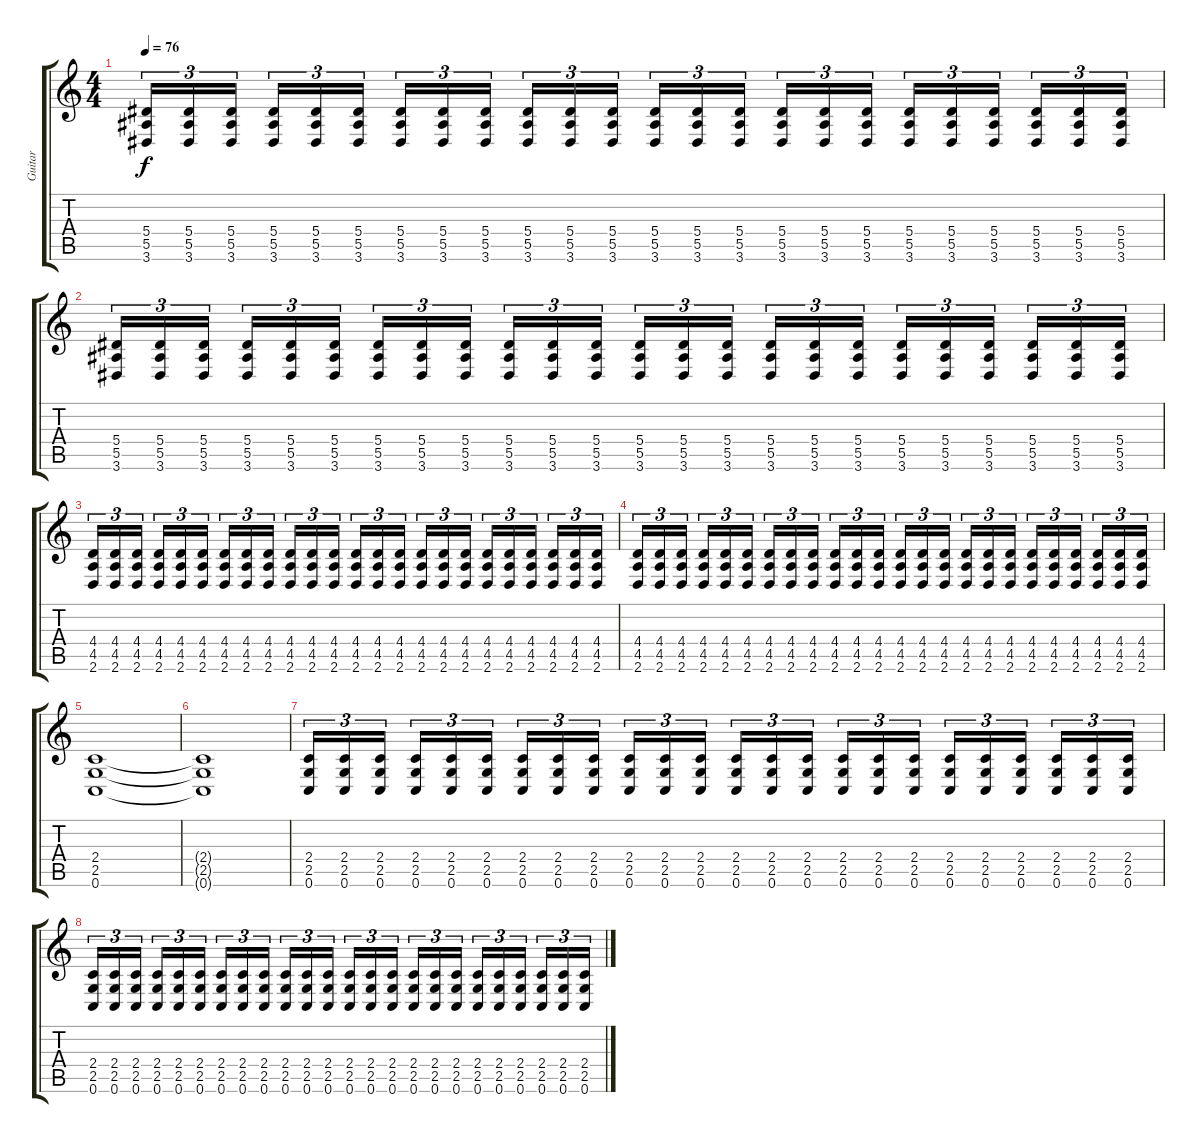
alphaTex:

\track ("Guitar" "Guitar") {instrument distortionguitar}
\staff {score tabs}
\tuning (C4 G3 Eb3 Bb2 F2 C2) {hide}
\ts (4 4)
\tempo 76
\clef g2
\ks c
(5.4 5.5 3.6).16{tu (3 2) dy f} (5.4 5.5 3.6).16{tu (3 2)} (5.4 5.5 3.6).16{tu (3 2) beam splitsecondary} (5.4 5.5 3.6).16{tu (3 2)} (5.4 5.5 3.6).16{tu (3 2)} (5.4 5.5 3.6).16{tu (3 2)} (5.4 5.5 3.6).16{tu (3 2)} (5.4 5.5 3.6).16{tu (3 2)} (5.4 5.5 3.6).16{tu (3 2) beam splitsecondary} (5.4 5.5 3.6).16{tu (3 2)} (5.4 5.5 3.6).16{tu (3 2)} (5.4 5.5 3.6).16{tu (3 2)} (5.4 5.5 3.6).16{tu (3 2)} (5.4 5.5 3.6).16{tu (3 2)} (5.4 5.5 3.6).16{tu (3 2) beam splitsecondary} (5.4 5.5 3.6).16{tu (3 2)} (5.4 5.5 3.6).16{tu (3 2)} (5.4 5.5 3.6).16{tu (3 2)} (5.4 5.5 3.6).16{tu (3 2)} (5.4 5.5 3.6).16{tu (3 2)} (5.4 5.5 3.6).16{tu (3 2) beam splitsecondary} (5.4 5.5 3.6).16{tu (3 2)} (5.4 5.5 3.6).16{tu (3 2)} (5.4 5.5 3.6).16{tu (3 2)} |
(5.4 5.5 3.6).16{tu (3 2)} (5.4 5.5 3.6).16{tu (3 2)} (5.4 5.5 3.6).16{tu (3 2) beam splitsecondary} (5.4 5.5 3.6).16{tu (3 2)} (5.4 5.5 3.6).16{tu (3 2)} (5.4 5.5 3.6).16{tu (3 2)} (5.4 5.5 3.6).16{tu (3 2)} (5.4 5.5 3.6).16{tu (3 2)} (5.4 5.5 3.6).16{tu (3 2) beam splitsecondary} (5.4 5.5 3.6).16{tu (3 2)} (5.4 5.5 3.6).16{tu (3 2)} (5.4 5.5 3.6).16{tu (3 2)} (5.4 5.5 3.6).16{tu (3 2)} (5.4 5.5 3.6).16{tu (3 2)} (5.4 5.5 3.6).16{tu (3 2) beam splitsecondary} (5.4 5.5 3.6).16{tu (3 2)} (5.4 5.5 3.6).16{tu (3 2)} (5.4 5.5 3.6).16{tu (3 2)} (5.4 5.5 3.6).16{tu (3 2)} (5.4 5.5 3.6).16{tu (3 2)} (5.4 5.5 3.6).16{tu (3 2) beam splitsecondary} (5.4 5.5 3.6).16{tu (3 2)} (5.4 5.5 3.6).16{tu (3 2)} (5.4 5.5 3.6).16{tu (3 2)} |
(4.4 4.5 2.6).16{tu (3 2)} (4.4 4.5 2.6).16{tu (3 2)} (4.4 4.5 2.6).16{tu (3 2) beam splitsecondary} (4.4 4.5 2.6).16{tu (3 2)} (4.4 4.5 2.6).16{tu (3 2)} (4.4 4.5 2.6).16{tu (3 2)} (4.4 4.5 2.6).16{tu (3 2)} (4.4 4.5 2.6).16{tu (3 2)} (4.4 4.5 2.6).16{tu (3 2) beam splitsecondary} (4.4 4.5 2.6).16{tu (3 2)} (4.4 4.5 2.6).16{tu (3 2)} (4.4 4.5 2.6).16{tu (3 2)} (4.4 4.5 2.6).16{tu (3 2)} (4.4 4.5 2.6).16{tu (3 2)} (4.4 4.5 2.6).16{tu (3 2) beam splitsecondary} (4.4 4.5 2.6).16{tu (3 2)} (4.4 4.5 2.6).16{tu (3 2)} (4.4 4.5 2.6).16{tu (3 2)} (4.4 4.5 2.6).16{tu (3 2)} (4.4 4.5 2.6).16{tu (3 2)} (4.4 4.5 2.6).16{tu (3 2) beam splitsecondary} (4.4 4.5 2.6).16{tu (3 2)} (4.4 4.5 2.6).16{tu (3 2)} (4.4 4.5 2.6).16{tu (3 2)} |
(4.4 4.5 2.6).16{tu (3 2)} (4.4 4.5 2.6).16{tu (3 2)} (4.4 4.5 2.6).16{tu (3 2) beam splitsecondary} (4.4 4.5 2.6).16{tu (3 2)} (4.4 4.5 2.6).16{tu (3 2)} (4.4 4.5 2.6).16{tu (3 2)} (4.4 4.5 2.6).16{tu (3 2)} (4.4 4.5 2.6).16{tu (3 2)} (4.4 4.5 2.6).16{tu (3 2) beam splitsecondary} (4.4 4.5 2.6).16{tu (3 2)} (4.4 4.5 2.6).16{tu (3 2)} (4.4 4.5 2.6).16{tu (3 2)} (4.4 4.5 2.6).16{tu (3 2)} (4.4 4.5 2.6).16{tu (3 2)} (4.4 4.5 2.6).16{tu (3 2) beam splitsecondary} (4.4 4.5 2.6).16{tu (3 2)} (4.4 4.5 2.6).16{tu (3 2)} (4.4 4.5 2.6).16{tu (3 2)} (4.4 4.5 2.6).16{tu (3 2)} (4.4 4.5 2.6).16{tu (3 2)} (4.4 4.5 2.6).16{tu (3 2) beam splitsecondary} (4.4 4.5 2.6).16{tu (3 2)} (4.4 4.5 2.6).16{tu (3 2)} (4.4 4.5 2.6).16{tu (3 2)} |
(2.4 2.5 0.6).1 |
(2.4{t} 2.5{t} 0.6{t}).1 |
(2.4 2.5 0.6).16{tu (3 2)} (2.4 2.5 0.6).16{tu (3 2)} (2.4 2.5 0.6).16{tu (3 2) beam splitsecondary} (2.4 2.5 0.6).16{tu (3 2)} (2.4 2.5 0.6).16{tu (3 2)} (2.4 2.5 0.6).16{tu (3 2)} (2.4 2.5 0.6).16{tu (3 2)} (2.4 2.5 0.6).16{tu (3 2)} (2.4 2.5 0.6).16{tu (3 2) beam splitsecondary} (2.4 2.5 0.6).16{tu (3 2)} (2.4 2.5 0.6).16{tu (3 2)} (2.4 2.5 0.6).16{tu (3 2)} (2.4 2.5 0.6).16{tu (3 2)} (2.4 2.5 0.6).16{tu (3 2)} (2.4 2.5 0.6).16{tu (3 2) beam splitsecondary} (2.4 2.5 0.6).16{tu (3 2)} (2.4 2.5 0.6).16{tu (3 2)} (2.4 2.5 0.6).16{tu (3 2)} (2.4 2.5 0.6).16{tu (3 2)} (2.4 2.5 0.6).16{tu (3 2)} (2.4 2.5 0.6).16{tu (3 2) beam splitsecondary} (2.4 2.5 0.6).16{tu (3 2)} (2.4 2.5 0.6).16{tu (3 2)} (2.4 2.5 0.6).16{tu (3 2)} |
(2.4 2.5 0.6).16{tu (3 2)} (2.4 2.5 0.6).16{tu (3 2)} (2.4 2.5 0.6).16{tu (3 2) beam splitsecondary} (2.4 2.5 0.6).16{tu (3 2)} (2.4 2.5 0.6).16{tu (3 2)} (2.4 2.5 0.6).16{tu (3 2)} (2.4 2.5 0.6).16{tu (3 2)} (2.4 2.5 0.6).16{tu (3 2)} (2.4 2.5 0.6).16{tu (3 2) beam splitsecondary} (2.4 2.5 0.6).16{tu (3 2)} (2.4 2.5 0.6).16{tu (3 2)} (2.4 2.5 0.6).16{tu (3 2)} (2.4 2.5 0.6).16{tu (3 2)} (2.4 2.5 0.6).16{tu (3 2)} (2.4 2.5 0.6).16{tu (3 2) beam splitsecondary} (2.4 2.5 0.6).16{tu (3 2)} (2.4 2.5 0.6).16{tu (3 2)} (2.4 2.5 0.6).16{tu (3 2)} (2.4 2.5 0.6).16{tu (3 2)} (2.4 2.5 0.6).16{tu (3 2)} (2.4 2.5 0.6).16{tu (3 2) beam splitsecondary} (2.4 2.5 0.6).16{tu (3 2)} (2.4 2.5 0.6).16{tu (3 2)} (2.4 2.5 0.6).16{tu (3 2)}
